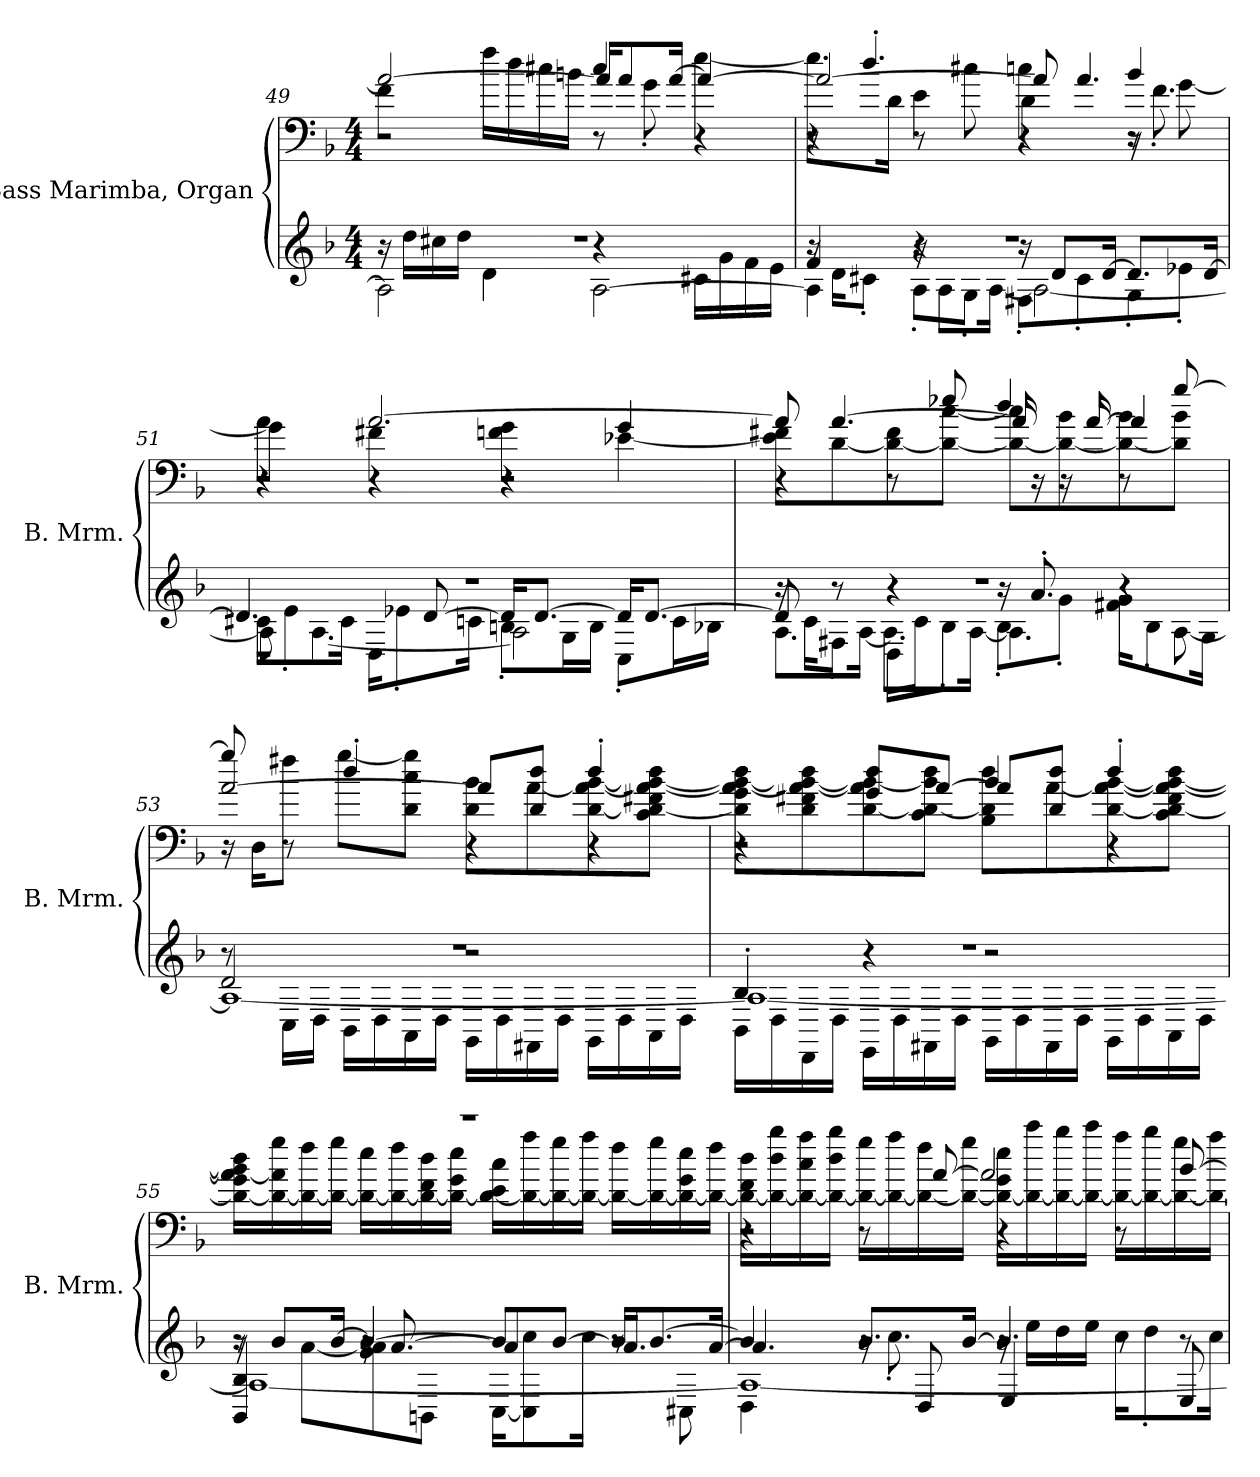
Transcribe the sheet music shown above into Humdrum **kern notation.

**kern	**kern
*part1	*part1
*staff2	*staff1
*I"Bass Marimba, Organ	*
*I'B. Mrm.	*
*clefG2	*clefF4
*k[b-]	*k[b-]
*M4/4	*M4/4
=49	=49
*^	*^
*	*^	*	*^
1r	16r	2A\]	2r	4f\	2a/_
.	16dd\LL	.	.	.	.
.	16cc#X\	.	.	.	.
.	16dd\JJ	.	.	.	.
.	4d\	.	.	16ff\LL	.
.	.	.	.	16dd\	.
.	.	.	.	16cc#X\	.
.	.	.	.	16bn\JJ	.
.	4r	[2A\	4cc#/	8r	16a/KL]
.	.	.	.	.	8a/
.	.	.	.	8g'\	.
.	.	.	.	.	[16a/Jk
.	16c#X\LL	.	4r	[4ee\	4a/_
.	16g\	.	.	.	.
.	16f\	.	.	.	.
.	16e\JJ	.	.	.	.
!!LO:LB:g=z
=50	=50	=50	=50	=50	=50
*	*	*^	*	*	*^
1r	16r	4f/	4A\]	8r	8.ee\L]	2a/_	4r
.	16d\KL	.	.	.	.	.	.
.	8c#X'\J	.	.	4.dd'/	.	.	.
.	.	.	.	.	16d\Jk	.	.
.	8A'\L	4r	16r	.	8r	.	4e\
.	.	.	8A\L	.	.	.	.
.	8G'\J	.	.	.	8cc#X\	.	.
.	.	.	[16A\Jk	.	.	.	.
.	8F#X'\L	16r	2A\_	4r	4ccn\	8a/]	4d'\
.	.	8d/L	.	.	.	.	.
.	8c#'\	.	.	.	.	4.a/	.
.	.	[16d/Jk	.	.	.	.	.
.	8G'\	8.d/L]	.	4b-/	16r	.	8r
.	.	.	.	.	8.f'\	.	.
.	8e-X'\J	.	.	.	.	.	[8g\
.	.	[16d/Jk	.	.	.	.	.
!!LO:LB:g=z	!!	!!	!!
=51	=51	=51	=51	=51	=51	=51	=51
1r	16c#X\KL	4.d/]	8A\]	2r	4a\	4r	4g\]
.	8e'\	.	.	.	.	.	.
.	.	.	[4.A\	.	.	.	.
.	16c#\Jk	.	.	.	.	.	.
.	16D\KL	.	.	.	4f#X\	[2.a/	4r
.	8e-X'\	.	.	.	.	.	.
.	.	[8d/	.	.	.	.	.
.	16cn\Jk	.	.	.	.	.	.
.	8Bn'\L	16d/KL]	2A\]	4r	4fn\ 4g\	.	2r
.	.	[8.d/J	.	.	.	.	.
.	16G\L	.	.	.	.	.	.
.	16B\JJ	.	.	.	.	.	.
.	8C'\L	16d/KL]	.	4g/	[4e-X\	.	.
.	.	[8.d/J	.	.	.	.	.
.	16c\L	.	.	.	.	.	.
.	16B-X\JJ	.	.	.	.	.	.
*	*	*	*	*	*	*v	*v
!!LO:LB:g=z
=52	=52	=52	=52	=52	=52	=52
1r	16r	8d/]	8.A\L	4r	8e-\] 8f#X\L	8a/]
.	16c\KL	.	.	.	.	.
.	8F#X'\J	8r	.	.	[8d\	[4.a/
.	.	.	[16A\Jk	.	.	.
.	16D\LL	4r	8.A\L]	8r	8d\_ 8f#\	.
.	16c\J	.	.	.	.	.
.	8B-'\J	.	.	8ee-X/	8d\_ [8cc\J	.
.	.	.	[16A\Jk	.	.	.
.	8B-'\L	16r	4.A\]	4dd/	8d\_ 8cc\]L	16a/]
.	.	8.a'/	.	.	.	16r
.	8g'\J	.	.	.	8d\_ 8b-\	16r
.	.	.	.	.	.	[16a/
.	16f#X\ 16g\KL	4r	.	8r	8d\_ 8b-\	4a/]
.	8B-'\	.	.	.	.	.
.	.	.	[8A\	[8gg/	8d\] 8b-\J	.
.	16G\Jk	.	.	.	.	.
!!LO:LB:g=z	!!	!!
=53	=53	=53	=53	=53	=53	=53
1r	8r	2d/	1A_	8gg/]	16r	[2a/
.	.	.	.	.	16D\KL	.
.	16C\LL	.	.	8r	8ff#X\J	.
.	16D\JJ	.	.	.	.	.
.	16BB-\LL	.	.	4dd'/	[8gg\L	.
.	16D\	.	.	.	.	.
.	16AA\	.	.	.	8d\ 8cc\ 8gg\]J	.
.	16D\JJ	.	.	.	.	.
.	16GG\LL	2r	.	4r	8d\ 8b-\L	8a/L]
.	16D\	.	.	.	.	.
.	16FF#X\	.	.	.	[8a\	8d/ 8dd/J
.	16D\JJ	.	.	.	.	.
.	16GG\LL	.	.	4dd'/	[8d\ 8a\_ [8b-\	4r
.	16D\	.	.	.	.	.
.	16AA\	.	.	.	8c\ 8d\_ 8f#X\ 8a\_ 8b-\_ 8dd\J	.
.	16D\JJ	.	.	.	.	.
!!LO:PB:g=z	!!	!!
=54	=54	=54	=54	=54	=54	=54
1r	16BB-\LL	4B-'/	1A_	2r	8d\] 8g\ 8a\_ 8b-\_ 8dd\L	4r
.	16D\	.	.	.	.	.
.	16DD\	.	.	.	8d\ 8f#X\ 8a\_ 8b-\_ 8dd\	.
.	16D\JJ	.	.	.	.	.
.	16EE\LL	4r	.	.	[8d\ 8a\] 8b-\_	8g/ 8dd/L
.	16D\	.	.	.	.	.
.	16FF#X\	.	.	.	8c\ 8d\_ 8b-\] 8dd\J	[8a/J
.	16D\JJ	.	.	.	.	.
.	16GG\LL	2r	.	4b-/	8B-\ 8d\] 8dd\L	8a/L]
.	16D\	.	.	.	.	.
.	16FF#\	.	.	.	[8a\	8d/ 8dd/J
.	16D\JJ	.	.	.	.	.
.	16GG\LL	.	.	4dd'/	[8d\ 8a\_ [8b-\	4r
.	16D\	.	.	.	.	.
.	16AA\	.	.	.	8c\ 8d\_ 8f#\ 8a\_ 8b-\_ 8dd\J	.
.	16D\JJ	.	.	.	.	.
*	*	*	*	*	*v	*v
!!LO:LB:g=z
=55	=55	=55	=55	=55	=55
16r	8r	4BB-/ 4B-/	1A_	1r	16d\_ 16g\ 16a\_ 16b-\] 16dd\LL
8b-/L	.	.	.	.	16d\_ 16a\] 16gg\
.	[8a\L	.	.	.	16d\_ 16ff\
[16b-/Jk	.	.	.	.	16d\_ 16gg\JJ
4b-/_	8g\ 8a\]	16r	.	.	16d\_ 16ee\LL
.	.	[8.a/	.	.	16d\_ 16ff\
.	8BBn\J	.	.	.	16d\_ 16f\ 16dd\
.	.	.	.	.	16d\_ 16g\ 16ee\JJ
8b-/L]	[16C\KL	4a/]	.	.	16d\_ 16e\ 16cc\LL
.	8C\] 8cc\	.	.	.	16d\_ 16aa\
[8b-/J	.	.	.	.	16d\_ 16gg\
.	16cc\Jk	.	.	.	16d\_ 16aa\JJ
16b-/KL]	8r	8.a/L	.	.	16d\_ 16ff\LL
[8.b-/J	.	.	.	.	16d\_ 16gg\
.	8C#X\	.	.	.	16d\_ 16g\ 16ee\
.	.	[16a/Jk	.	.	16d\_ 16ff\JJ
!!LO:LB:g=z
=56	=56	=56	=56	=56	=56
*	*	*	*	*	*^
4b-/]	4D\	4.a/]	1A_	2r	16d\_ 16f\ 16dd\LL	4r
.	.	.	.	.	16d\_ 16dd\ 16bb-\	.
.	.	.	.	.	16d\_ 16cc\ 16aa\	.
.	.	.	.	.	16d\_ 16dd\ 16bb-\JJ	.
8.b-/L	16r	.	.	.	16d\_ 16gg\LL	8r
.	8.cc'\	.	.	.	16d\_ 16aa\	.
.	.	8D/	.	.	16d\_ 16ff\	[8a/
[16b-/Jk	.	.	.	.	16d\_ 16gg\JJ	.
4.b-/]	16r	4E/	.	4r	16d\_ 16g\ 16ee\LL	2a/]
.	16ee\LL	.	.	.	16d\_ 16ccc\	.
.	16dd\	.	.	.	16d\_ 16bb-\	.
.	16ee\JJ	.	.	.	16d\_ 16ccc\JJ	.
.	16cc\KL	8r	.	8r	16d\_ 16aa\LL	.
.	8dd'\	.	.	.	16d\_ 16bb-\	.
8r	.	8E/	.	[8b-/	16d\_ 16gg\	.
.	16cc\Jk	.	.	.	16d\_ 16aa\JJ	.
*v	*v	*v	*v	*	*	*
*	*v	*v	*v
=	=
*-	*-
